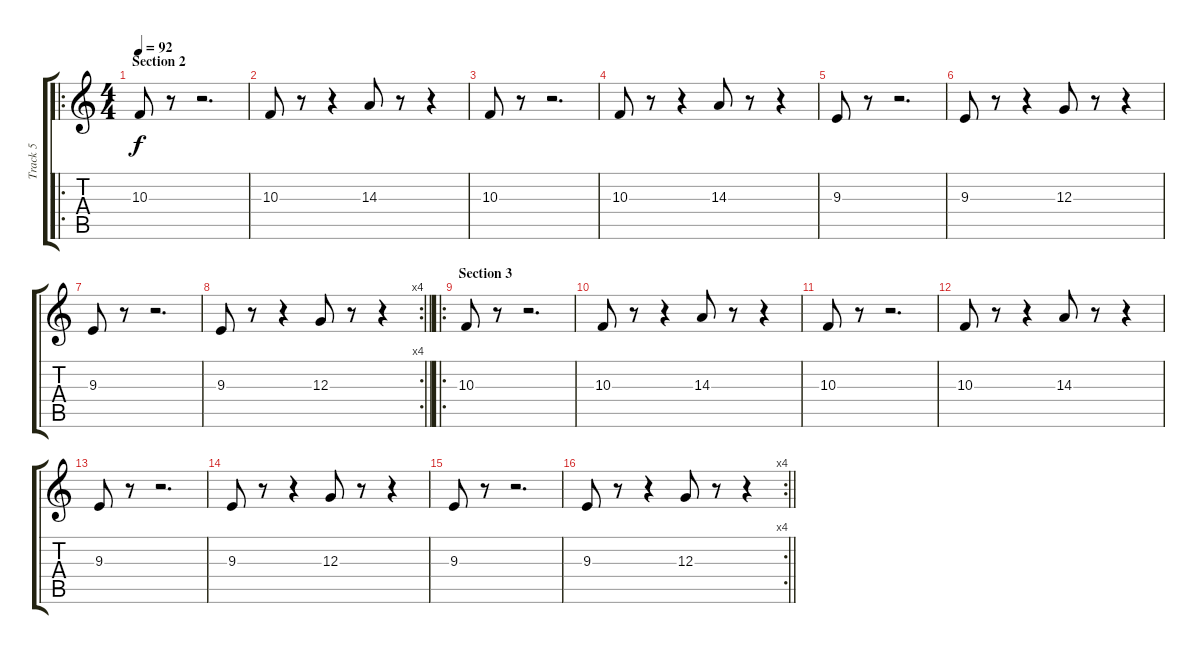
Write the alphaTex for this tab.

\track ("Track 5" "Track 5") {instrument fx5brightness}
\staff {score tabs}
\tuning (E4 B3 G3 D3 A2 E2) {hide}
\ro
\ts (4 4)
\section ("" "Section 2")
\tempo 92
\clef g2
\ks c
10.3.8{dy f} r.8 r.2{d} |
10.3.8 r.8 r.4 14.3.8 r.8 r.4 |
10.3.8 r.8 r.2{d} |
10.3.8 r.8 r.4 14.3.8 r.8 r.4 |
9.3.8 r.8 r.2{d} |
9.3.8 r.8 r.4 12.3.8 r.8 r.4 |
9.3.8 r.8 r.2{d} |
\rc 4
\barLineRight lightlight
9.3.8 r.8 r.4 12.3.8 r.8 r.4 |
\ro
\section ("" "Section 3")
10.3.8 r.8 r.2{d} |
10.3.8 r.8 r.4 14.3.8 r.8 r.4 |
10.3.8 r.8 r.2{d} |
10.3.8 r.8 r.4 14.3.8 r.8 r.4 |
9.3.8 r.8 r.2{d} |
9.3.8 r.8 r.4 12.3.8 r.8 r.4 |
9.3.8 r.8 r.2{d} |
\rc 4
\barLineRight lightlight
9.3.8 r.8 r.4 12.3.8 r.8 r.4
